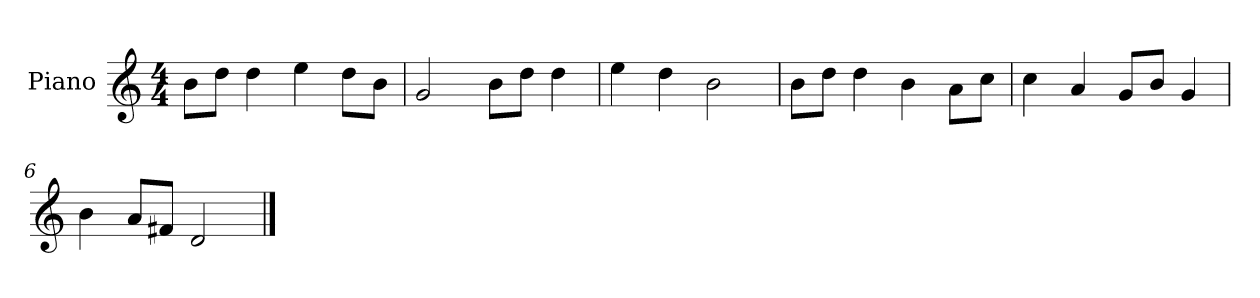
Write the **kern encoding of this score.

**kern
*part1
*staff1
*I"Piano
*I'P-no
*clefG2
*k[]
*M4/4
*MM90
=1
8b\L
8dd\J
4dd\
4ee\
8dd\L
8b\J
=2
2g/
8b\L
8dd\J
4dd\
=3
4ee\
4dd\
2b\
=4
8b\L
8dd\J
4dd\
4b\
8a\L
8cc\J
=5
4cc\
4a/
8g/L
8b/J
4g/
=6
4b\
8a/L
8f#X/J
2d/
==
*-
